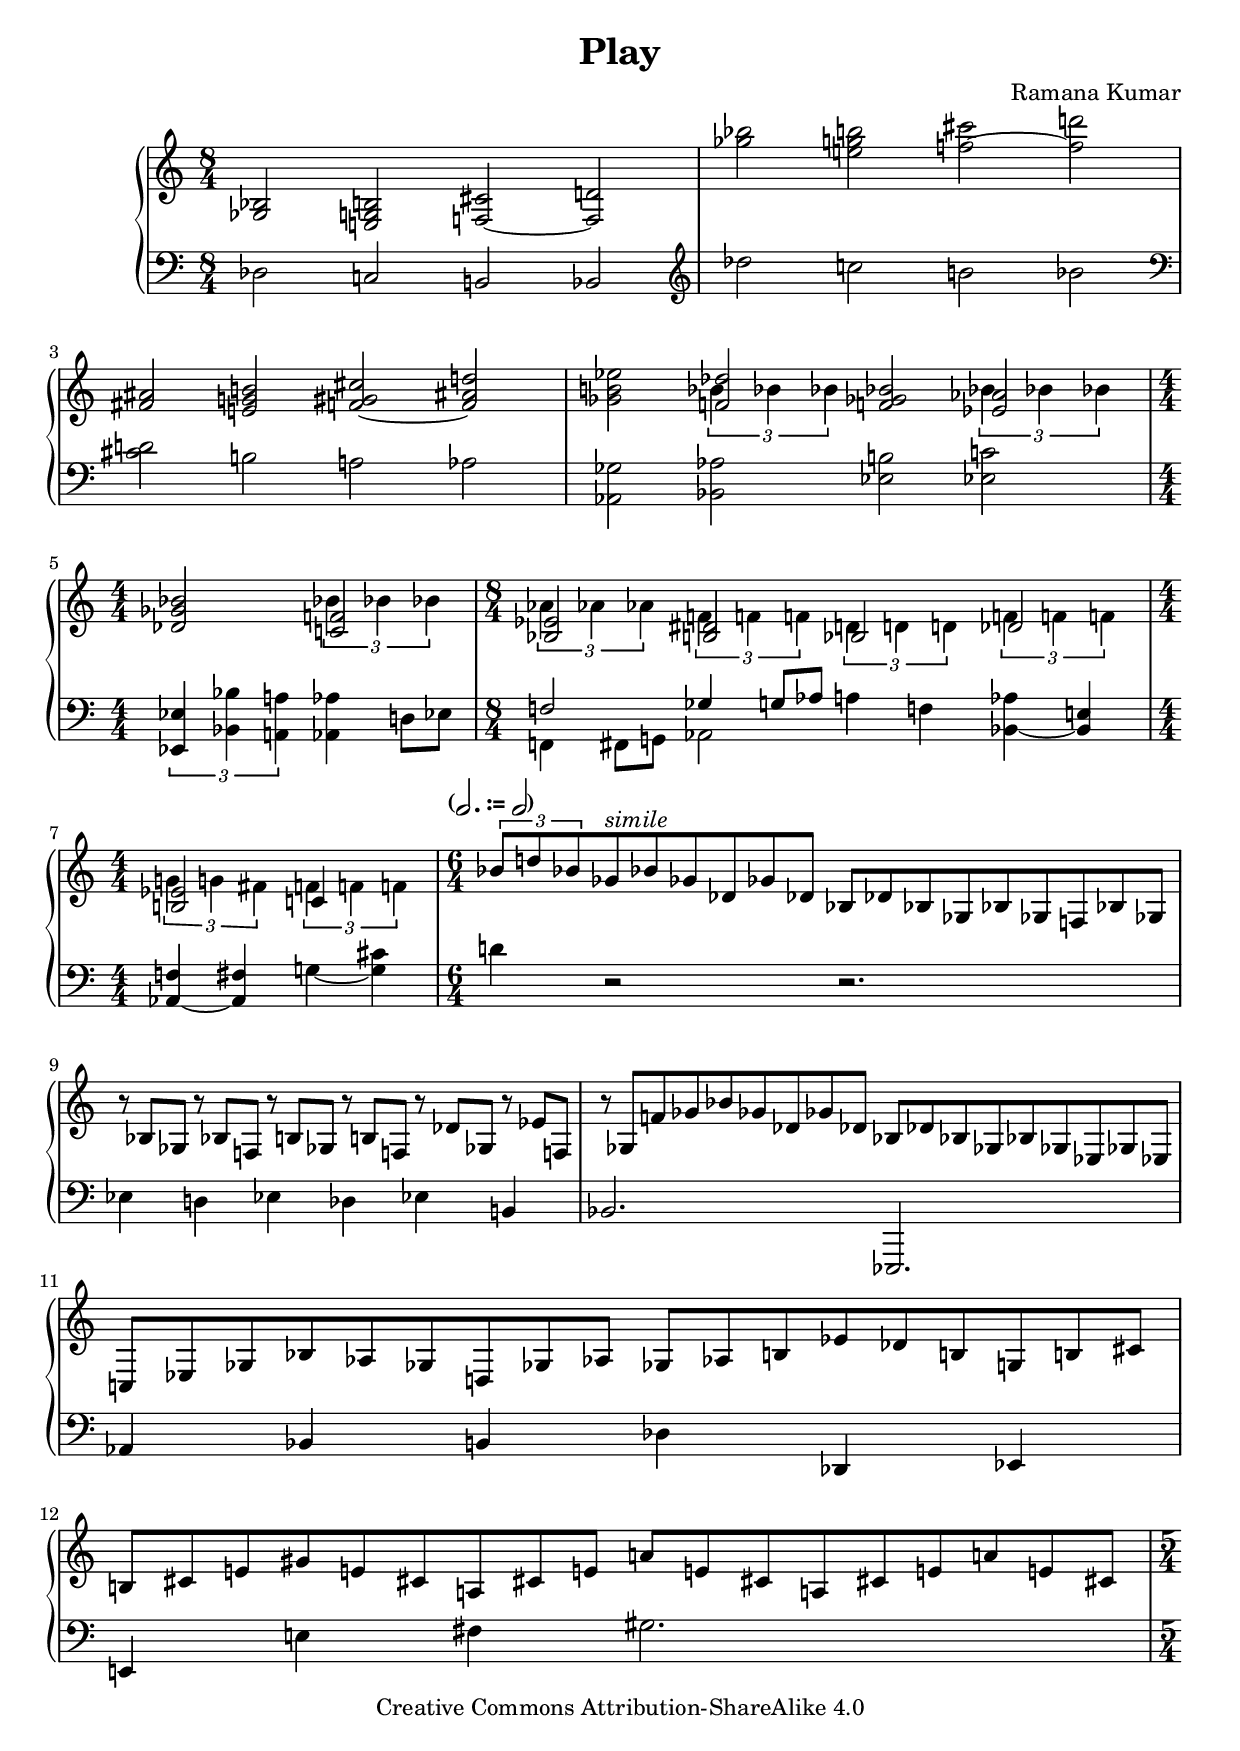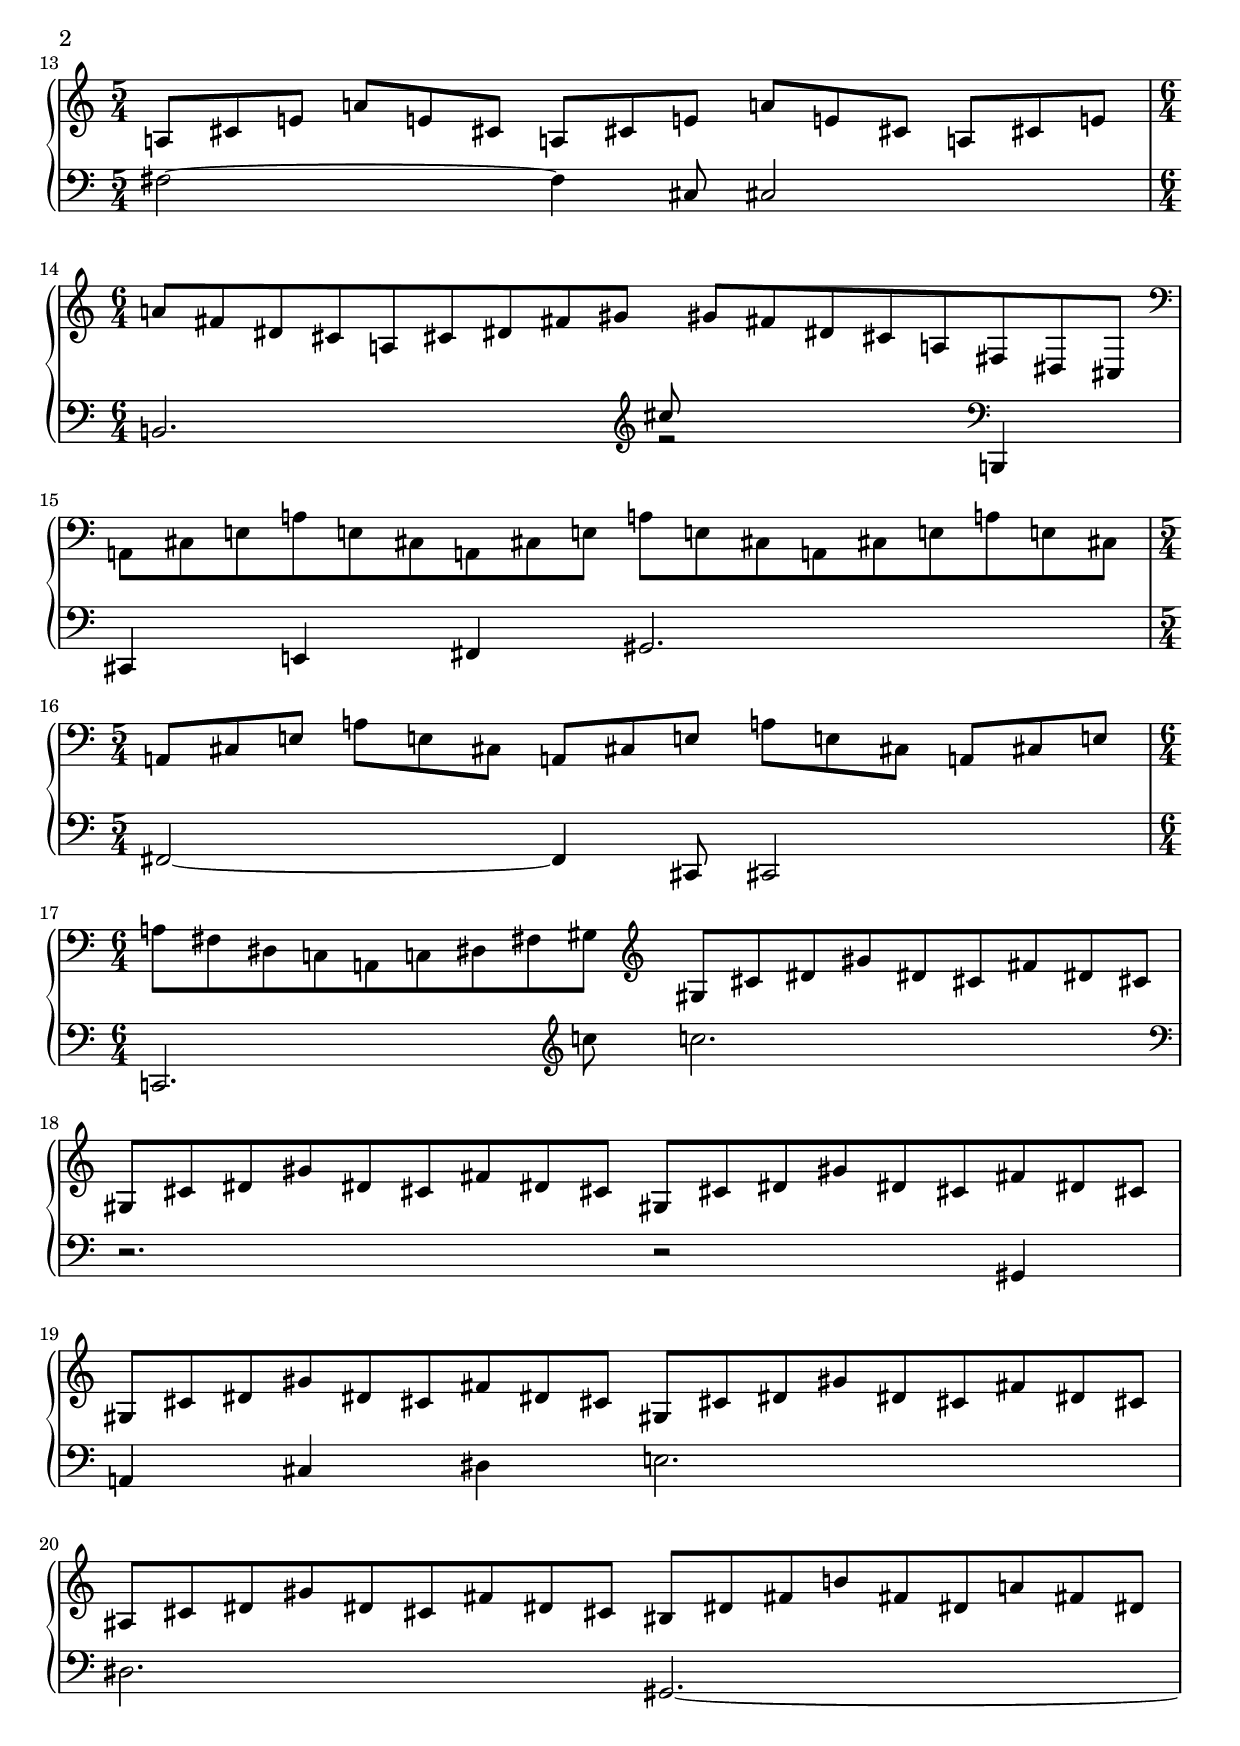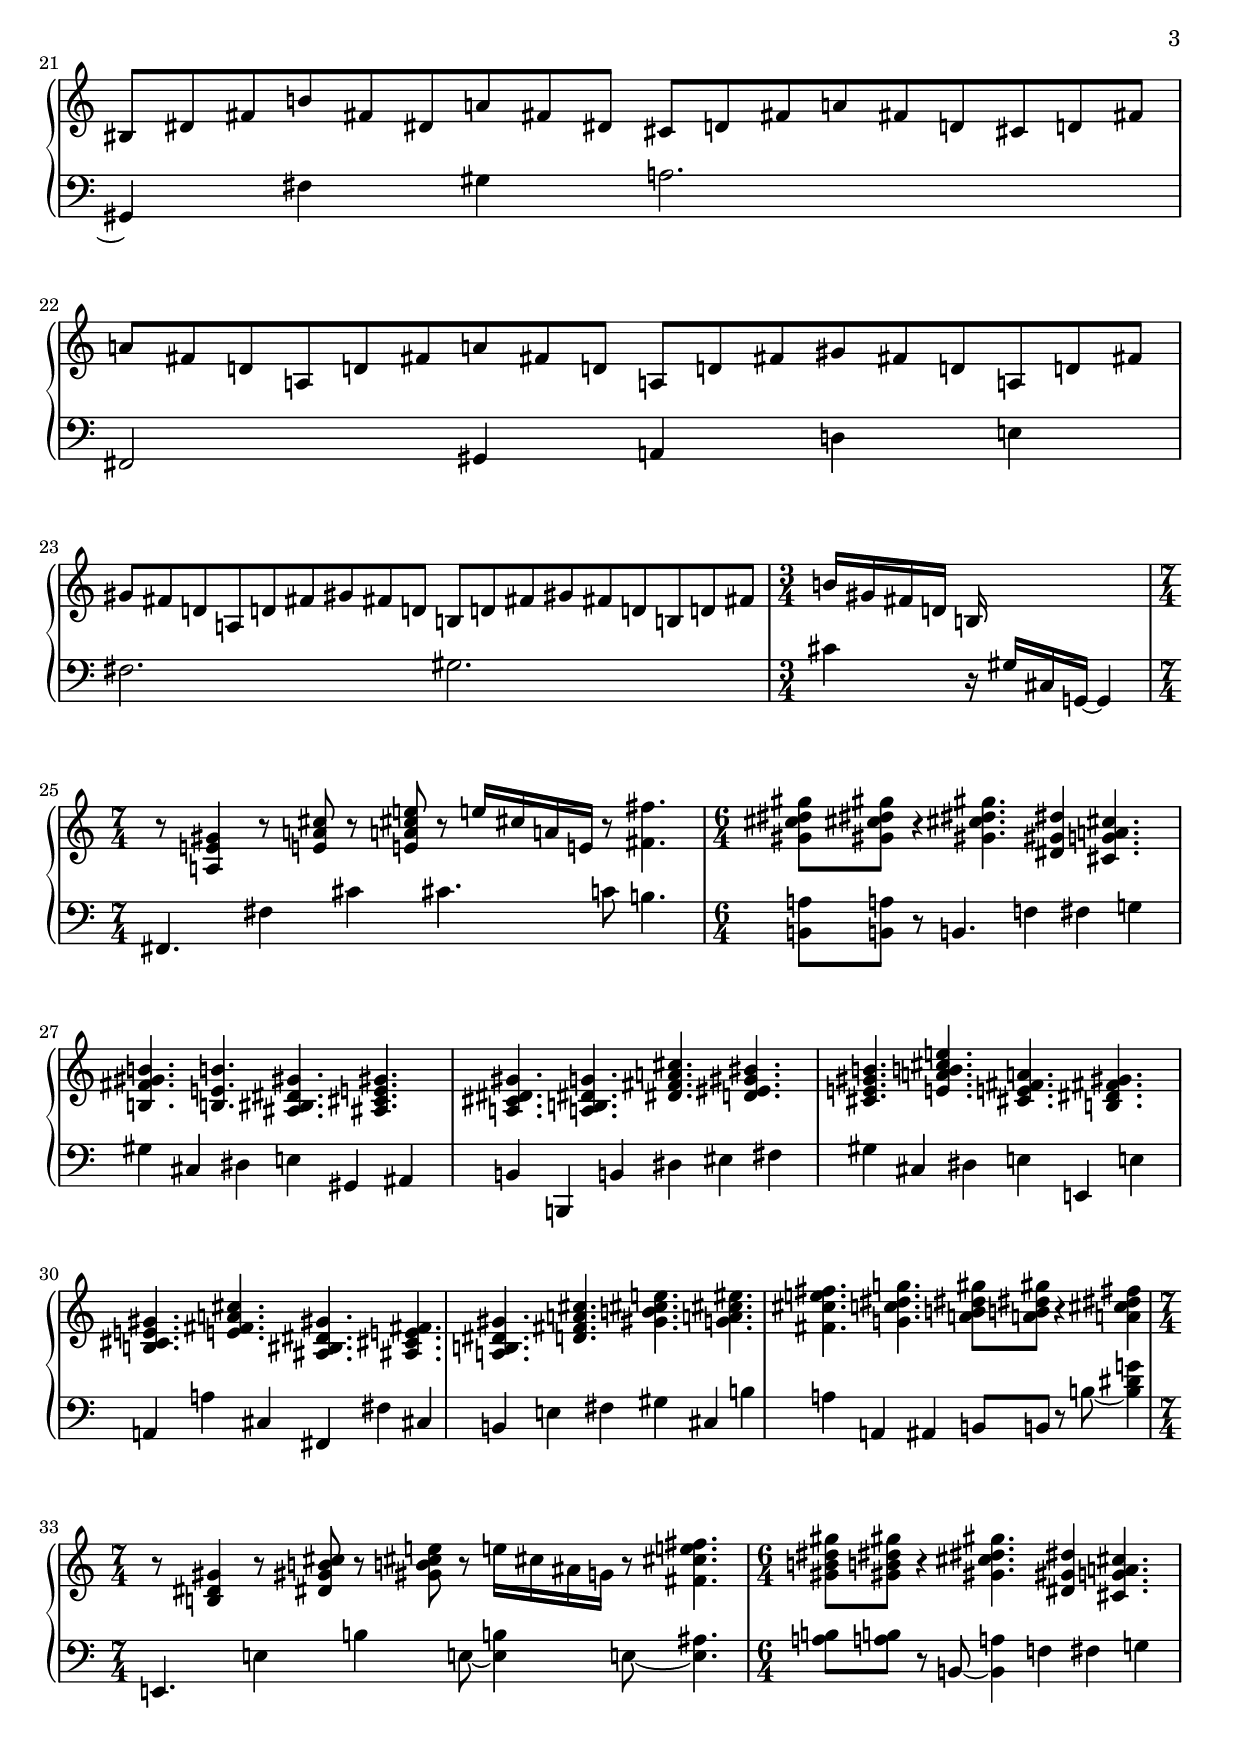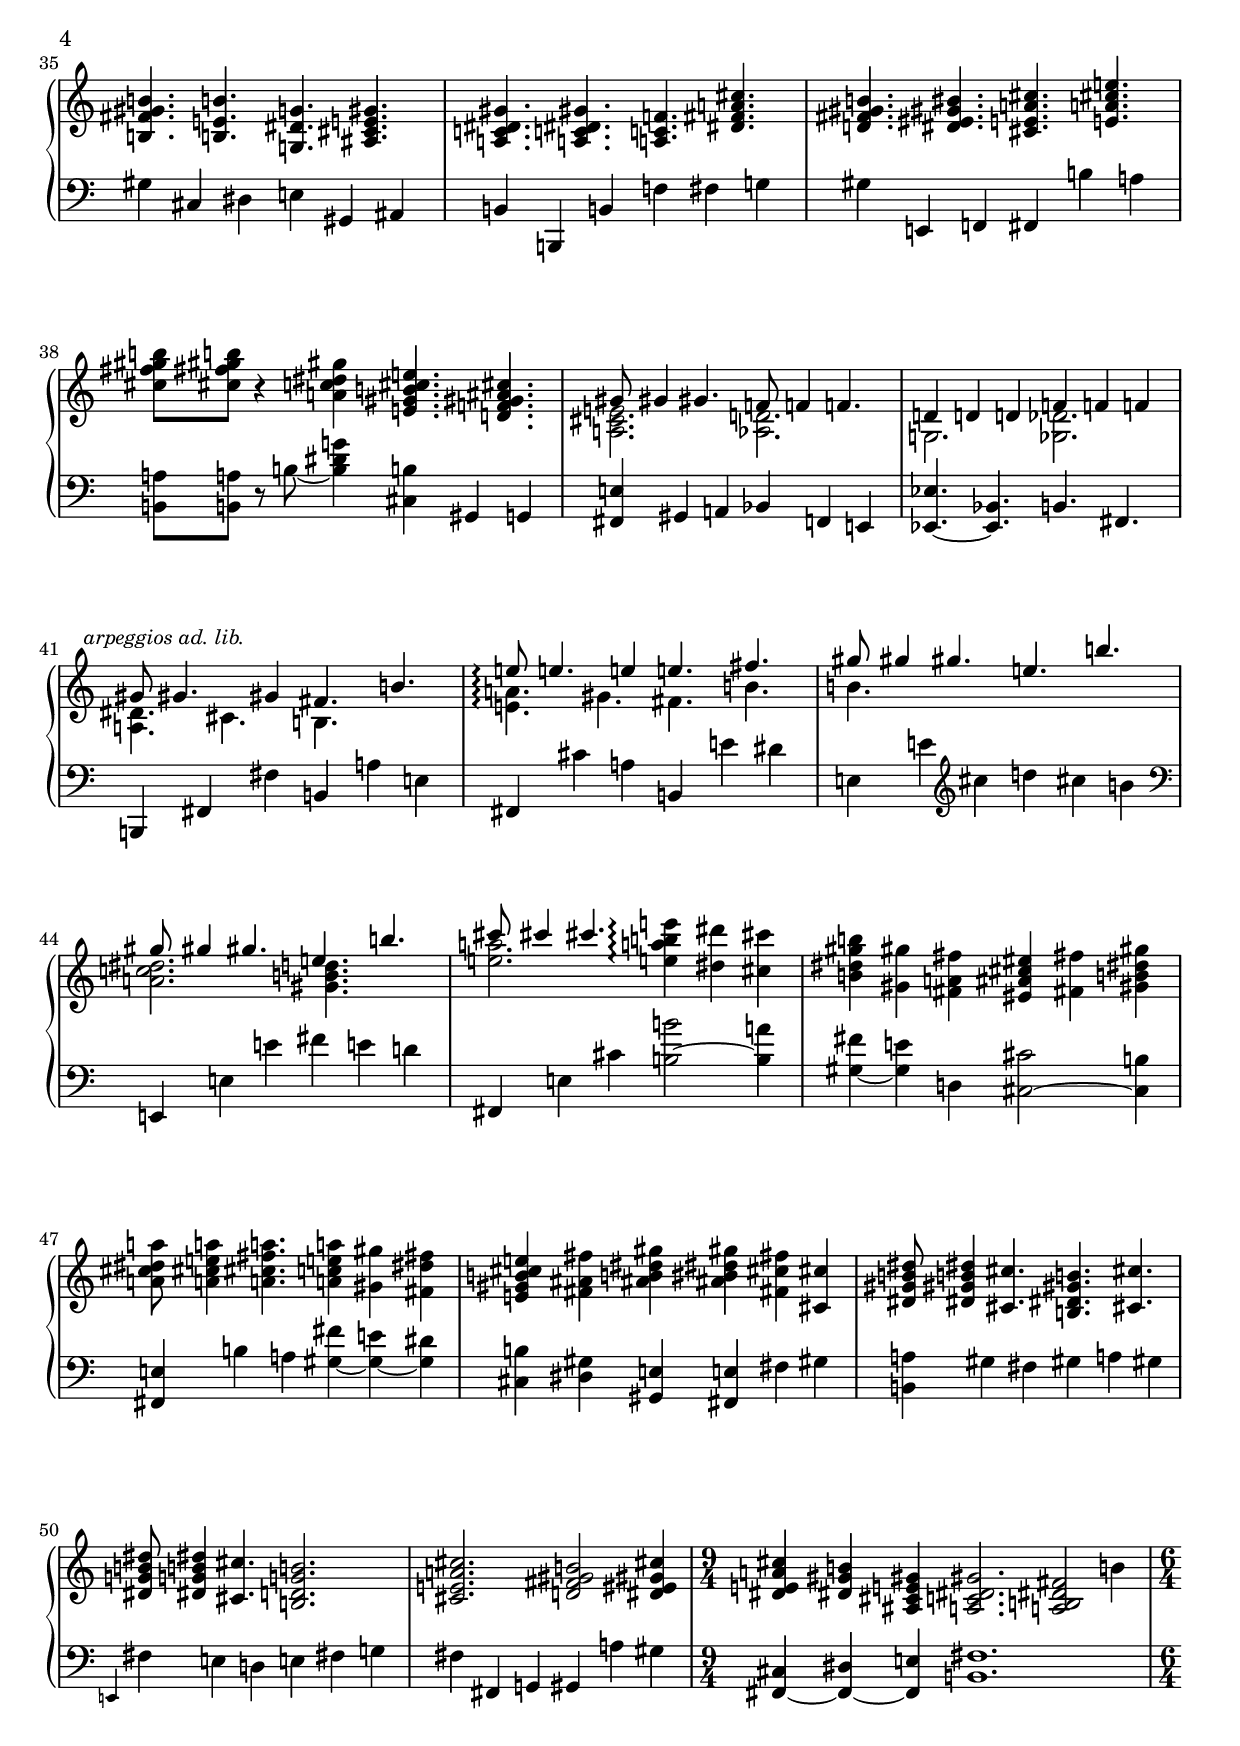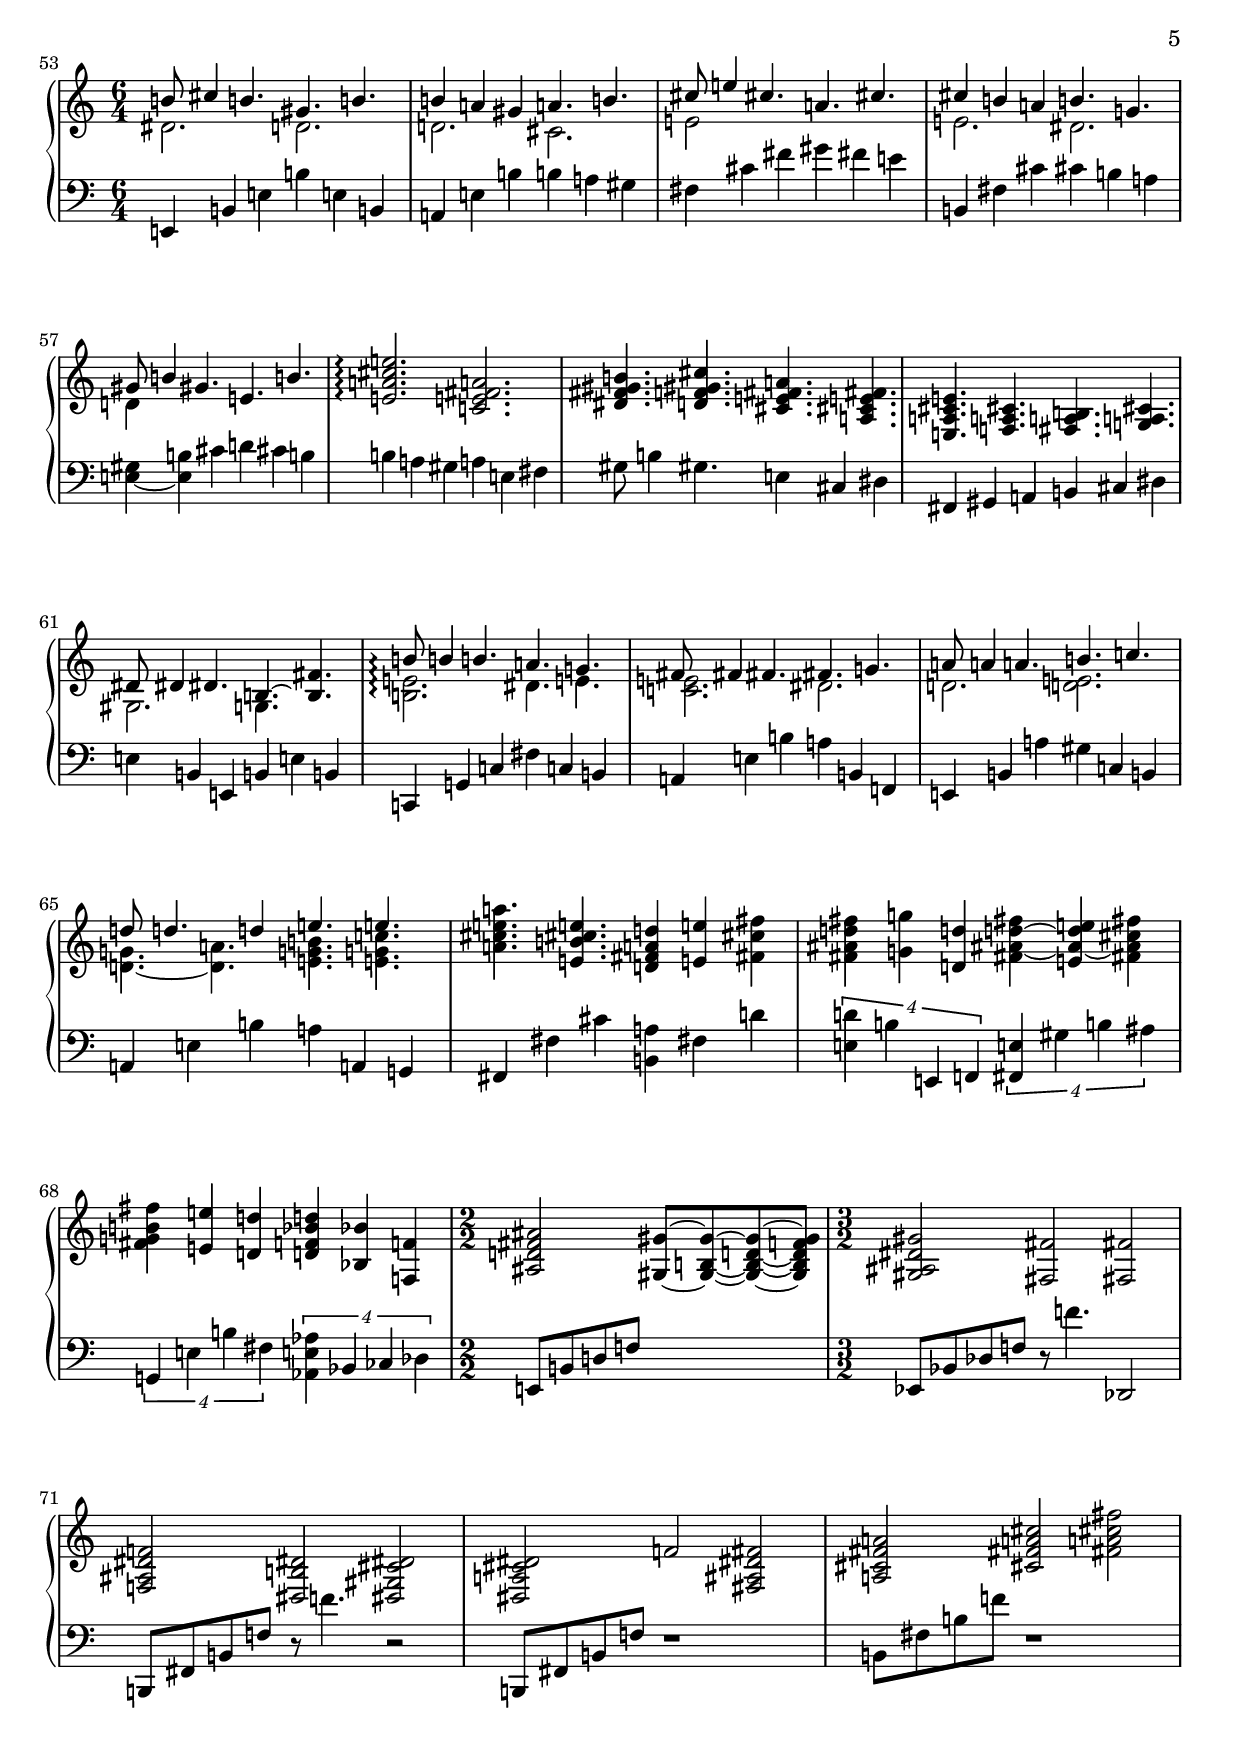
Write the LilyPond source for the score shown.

\version "2.24.0"

\header {
  title = "Play"
  composer = "Ramana Kumar"
  date = "2013"
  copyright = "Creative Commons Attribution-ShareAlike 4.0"
  dedication = ""
}

#(ly:set-option 'point-and-click #f)

\score {
  \new PianoStaff <<
    \new Staff = "up" {
      \accidentalStyle PianoStaff.dodecaphonic
      \override PianoStaff.TimeSignature.style = #'numbered
      \set PianoStaff.connectArpeggios = ##t
      \clef treble
      \time 8/4

      <ges bes>2 <e g b> <f cis'> ~ <f d'>
      |

      <ges'' bes''>2 <e'' g'' b''> <f'' cis'''> ~ <f'' d'''>
      |

      <fis' ais'> <e' g' b'> <f' gis' cis''> ~ <f' ais' d''>
      |

      <ges' b' ees''>
      << { <f' des''> } \\ { \tuplet 3/2 {bes'4 bes' bes'} } >>
      <f' ges' bes'>2
      << { <ees' aes'> } \\ { \tuplet 3/2 {bes'4 bes' bes'} } >>
      |

      \time 4/4
      <des' ges' bes'>2
      << { <c' f'> } \\ { \tuplet 3/2 {bes'4 bes' bes'} } >>
      |

      \time 8/4
      << { <bes ees'>2 } \\ { \tuplet 3/2 {aes'4 aes' aes'} } >>
      << { <b dis'>2 } \\ { \tuplet 3/2 {f'4 f' f'} } >>
      << { bes2 } \\ { \tuplet 3/2 {d'4 d' d'} } >>
      << { des'2 } \\ { \tuplet 3/2 {f'4 f' f'} } >>
      |

      \time 4/4
      << { <b ees'>2 } \\ { \tuplet 3/2 {g'4 g' fis'} } >>
      << { c'4 } \\ { \tuplet 3/2 {f'4 f' f'} } >>
      |

      \time 6/4
      \tempo \markup{ \concat { ( \note {2.} #UP " := " \note {2} #UP ) } }
      \tuplet 3/2{bes'8 d'' bes'} ges'8*2/3^\markup{\italic{simile}} bes' ges' des' ges' des'
      bes des' bes ges bes ges f bes ges
      |

      r bes ges r bes f r b ges r b f r des' ges r ees' f
      |

      r ges f' ges' bes' ges' des' ges' des'
      bes des' bes ges bes ges ees ges ees
      |

      c ees ges bes aes ges d ges aes
      ges aes b ees' des' b g b cis'
      |

      b cis' e' gis' e' cis'
      a cis' e' a' e' cis'
      a cis' e' a' e' cis'
      |

      \time 5/4
      a cis' e' a' e' cis'
      a cis' e' a' e' cis'
      a cis' e'

      \time 6/4
      a' fis' dis' cis' a cis' dis' fis' gis'
      s
      gis' fis' dis' cis' a fis dis cis

      \clef bass
      a, cis e a e cis
      a, cis e a e cis
      a, cis e a e cis

      \time 5/4
      a, cis e a e cis
      a, cis e a e cis
      a, cis e

      \time 6/4
      a fis dis c a, c dis fis gis
      \clef treble
      gis cis' dis' gis' dis' cis' fis' dis' cis'

      gis cis' dis' gis' dis' cis' fis' dis' cis'
      gis cis' dis' gis' dis' cis' fis' dis' cis'

      gis cis' dis' gis' dis' cis' fis' dis' cis'
      gis cis' dis' gis' dis' cis' fis' dis' cis'

      ais cis' dis' gis' dis' cis' fis' dis' cis'
      bis dis' fis' b' fis' dis' a' fis' dis'
      bis dis' fis' b' fis' dis' a' fis' dis'
      cis' d' fis' a' fis' d' cis' d' fis' a' fis' d'
      a d' fis' a' fis' d'
      a d' fis' gis' fis' d'
      a d' fis' gis' fis' d'
      a d' fis' gis' fis' d'
      b d' fis' gis' fis' d'
      b d' fis'
      \time 3/4
      b'16 gis' fis' d' b s s8 s4
      |

      \time 7/4
      r8 <a e' gis'>4 r8 <e' a' cis''> r <e' a' cis'' e''> r e''16 cis'' a' e' r8 <fis' fis''>4.

      \time 6/4
      <gis' cis'' dis'' gis''>8 <gis' cis'' dis'' gis''> r4 <gis' cis'' dis'' gis''>4.
      <dis' gis' dis''>4 <cis' g' a' cis''>4.
      |

      <b fis' gis' b'> <b e' b'>
      <ais bis dis' gis'> <ais cis' e' gis'>
      |

      <a cis' dis' gis'> <a b dis' g'>
      <dis' fis' a' cis''> <d' eis' gis' bis'>
      |

      <cis' e' gis' b'> <e' a' b' cis'' e''>
      <cis' e' fis' a'> <b dis' fis' gis'>
      |

      <b cis' e' gis'> <e' fis' a' cis''>
      <ais bis dis' gis'> <ais cis' e' fis'>
      |

      <a b dis' gis'> <d' fis' a' cis''>
      <gis' b' cis'' e''> <g' a' cis'' eis''>
      |

      <fis' cis'' e'' fis''> <g' c'' dis'' g''>
      <a' b' dis'' gis''>8 <a' b' dis'' gis''> r4 <a' cis'' dis'' fis''>
      |

      \time 7/4
      r8 <b dis' gis'>4 r8 <dis' gis' b' cis''>8 r <gis' b' cis'' e''> r
      e''16 cis'' ais' g' r8 <fis' cis'' e'' fis''>4.
      |

      \time 6/4
      <gis' b' dis'' gis''>8 <gis' b' dis'' gis''> r4 <gis' cis'' dis'' gis''>4.
      <dis' gis' dis''>4 <cis' g' a' cis''>4.
      |

      <b fis' gis' b'>4. <b e' b'>
      <g dis' g'> <ais cis' e' gis'>
      |

      <a c' dis' gis'> <a c' dis' gis'>
      <a c' f'> <dis' fis' a' cis''>
      |

      <d' fis' gis' b'> <dis' eis' gis' bis'>
      <cis' e' a' cis''> <e' a' cis'' e''>

      <cis'' fis'' gis'' b''>8 <cis'' fis'' gis'' b''> r4 <a' c'' dis'' gis''>
      <e' gis' b' cis'' e''>4. <d' f' gis' ais' cis''>
      << { gis'8 gis'4 gis'4. f'8 f'4 f'4. } \\ { <a cis' e'>2. <aes d'> } >>
      << { d'4 d' d' f' f' f' } \\ { g2. <ges des'> } >>
      << { gis'8 \mark \markup { \small \italic { arpeggios ad. lib. } }
           gis'4. gis'4 fis'4. b' } \\ { <a dis'>4. cis' b s } >>
      << { e''8\arpeggio e''4. e''4 e''4. fis'' } \\ { <e' a'>4.\arpeggio gis' fis' b' } >>
      << { gis''8 gis''4 gis''4. e''4. b'' } \\ { b'4. s s s } >>
      << { gis''8 gis''4 gis''4. e''4. b'' } \\ { <a' c'' dis''>2.  <gis' b' d''>4. s } >>
      << { cis'''8 cis'''4 cis'''4. } \\ { <e'' a''>2. } >>
      <e'' a'' b'' e'''>4\arpeggio <dis'' dis'''> <cis'' cis'''>
      <b' dis'' gis'' b''> <gis' gis''> <fis' a' fis''>
      <eis' ais' cis'' eis''> <fis' fis''> <gis' b' dis'' gis''>
      <a' cis'' dis'' a''>8 <a' cis'' e'' a''>4 <a' cis'' fis'' a''>4.
      <a' c'' e'' a''>4 <gis' gis''> <fis' dis'' fis''>
      <e' gis' b' cis'' e''> <fis' ais' fis''> <ais' b' dis'' gis''>
      <ais' bis' dis'' gis''> <fis' cis'' fis''> <cis' cis''>
      <dis' gis' b' dis''>8 <dis' gis' b' dis''>4 <cis' cis''>4. <b dis' gis' b'> <cis' cis''>
      <dis' g' b' dis''>8 <dis' g' b' dis''>4 <cis' cis''>4. <b d' g' b'>2.
      <cis' e' a' cis''>2. <d' fis' gis' b'>2 <dis' eis' gis' cis''>4
      \time 9/4
      <dis' e' a' cis''>  <dis' gis' b'> <ais cis' e' gis'> <a c' dis' gis'>2. <a b dis' fis'>2 b'4
      \time 6/4
      << { b'8 cis''4 b'4. gis' b' } \\ {dis'2. d'} >>
      << { b'4 a' gis' a'4. b' } \\ { d'2. cis' } >>
      << { cis''8 e''4 cis''4. a' cis'' } \\ { e'2 s4 s2. } >>
      << { cis''4 b' a' b'4. g' } \\ { e'2. dis' } >>
      << { gis'8 b'4 gis'4. e' b' } \\ { d'4 s s s4. } >>
      <e' a' cis'' e''>2.\arpeggio <c' e' fis' a'>
      <dis' fis' gis' b'>4. <d' f' gis' cis''> <cis' e' fis' a'> <a cis' e' fis'>
      <e a cis' e'> <f a cis'> <fis a b> <g a cis'>
      << { dis'8 dis'4 dis'4. b ~ <b fis'> } \\ { gis2. g4. s } >>
      << { b'8\arpeggio b'4 b'4. a' g' }  \\ { <b e'>2.\arpeggio dis'4. e' } >>
      << { fis'8 fis'4 fis'4. fis' g' }  \\ { <c' e'>2. dis' } >>
      << { a'8 a'4 a'4. b' c'' }  \\ { d'2. <d' e'> } >>
      << { d''8 d''4. d''4 e''4. e'' } \\ { <d' g'>4. ~ <d' a'> <e' g' b'> <e' g' c''> } >>
      <a' cis'' e'' a''>4. <e' b' cis'' e''> <d' fis' a' d''>4 <e' e''> <fis' cis'' fis''>
      <fis' ais' d'' fis''> <g' g''> <d' d''> <fis' ais' d'' fis''> ~ <e' ais' d'' e''> ~ <fis' ais' cis'' fis''>
      <fis' g' b' fis''> <e' e''> <d' d''> <d' f' bes' d''> <bes bes'> <f f'>
      \time 2/2
      <ais d' fis' ais'>2 <gis gis'>8 ~ <gis b gis'> ~ <gis b d' gis'> ~ <gis b d' f' gis'>
      \time 3/2
      <gis ais dis' gis'>2 <fis fis'> <fis fis'>
      <f ais dis' f'> <dis b dis'> <dis gis cis' dis'>
      <dis a cis' dis'> f' <fis ais dis' fis'>
      <a cis' fis' a'> <cis' fis' a' cis''> <fis' a' cis'' fis''>
    }
    \new Staff = "down" {
      \clef bass

      des2 c b, bes,
      |

      \clef treble
      des'' c'' b' bes'
      |

      \clef bass
      <cis' d'> b a aes
      |

      <aes, ges> <bes, aes>
      <ees b> <ees c'>
      |

      \tuplet 3/2 { <ees, ees>4 <bes, bes> <a, a> }
      <aes, aes>4 d8 ees
      |

      << { f2  ges4 g8 aes } \\ { f,4 fis,8 g, aes,2 }>>
      a4 f <bes, aes> ~ <bes, e>
      |

      <aes, f>4 ~ <aes, fis> g ~ <g cis'>
      |

      d' r2 r2.
      |

      ees4 d ees des ees b,
      |

      bes,2. ees,,
      |

      aes,4 bes, b, des des, ees,
      |

      e, e fis gis2.
      |

      fis2 ~ fis4*2/3 cis8*2/3 cis2
      |

      b,2. << { \clef treble cis''8*2/3 s s s s s \clef bass } \\ r2 >> b,,4
      |

      cis,4 e, fis, gis,2.
      |

      fis,2 ~ fis,4*2/3 cis,8*2/3 cis,2
      |

      << c,2. \\ { s1*2/3 \clef treble c''8*2/3 c''2. } >>
      |

      \clef bass r2. r2 gis,4
      |

      a, cis dis e2.
      |

      dis gis, ~
      gis,4 fis4 gis
      a2. fis,2 gis,4
      a, d e fis2.
      gis2.
      cis'4
      r16 gis cis
      g,16 ~ g,4
      |
      fis,4. fis4 cis' cis'4. c'8 b4.
      |
      <b, a>8 <b, a> r b,4. f4 fis g
      |
      gis cis dis e gis, ais,
      b, b,, b, dis eis fis
      gis cis dis e e, e
      a, a cis fis, fis cis
      b, e fis gis cis b
      a a, ais, b,8 b, r b ~ <b dis' g'>4
      |
      e,4. e4 b e8 ~ <e b>4 e8 ~ <e ais>4.
      |
      <a b>8 <a b> r b, ~ <b, a>4 f4 fis g
      |

      gis4 cis dis e gis, ais,
      b, b,, b, f fis g
      |
      gis e, f, fis, b a
      |
      <b, a>8 <b, a> r b ~ <b dis' g'>4
      <cis b> gis, g,
      |
      <fis, e> gis, a, bes, f, e,
      <ees, ees>4. ~ <ees, bes,> b, fis,
      b,,4 fis, fis b, a e
      fis, cis' a b, e' dis'
      e e' \clef treble cis'' d'' cis'' b'
      \clef bass e, e e' fis' e' d'
      fis, e cis' <b b'>2 ~ <b a'>4
      <gis fis'> ~ <gis e'> d
      <cis cis'>2 ~ <cis b>4
      <fis, e> b a <gis fis'> ~ <gis e'> ~ <gis dis'>
      <cis b> <dis gis> <gis, e> <fis, e> fis gis
      <b, a> gis fis gis a gis
      \grace e, fis e d e fis g
      fis fis, g, gis, a gis
      <fis, cis>4 ~ <fis, dis> ~ <fis, e> <b, fis>1.
      e,4 b, e b e b,
      a, e b b a gis
      fis cis' fis' gis' fis' e'
      b, fis cis' cis' b a
      <e gis> ~ <e b> cis' d' cis' b
      b a gis a e fis
      gis8 b4 gis4. e4 cis dis
      fis, gis, a, b, cis dis
      e b, e, b, e b,
      c, g, c fis c b,
      a, e b a b, f,
      e, b, a gis c b,
      a, e b a a, g,
      fis, fis cis' <b, a> fis d'
      \tuplet 4/3 { <e d'> b e, f, }
      \tuplet 4/3 { <fis, e> gis b ais }
      \tuplet 4/3 { g, e b fis }
      \tuplet 4/3 { <aes, e aes> bes, ces des }
      e,8 b, d f s2
      ees,8 bes, des f r f'4. des,2
      b,,8 fis, b, f r f'4. r2
      b,,8 fis, b, f r1
      b,8 fis b f' r1
    }
  >>
}
